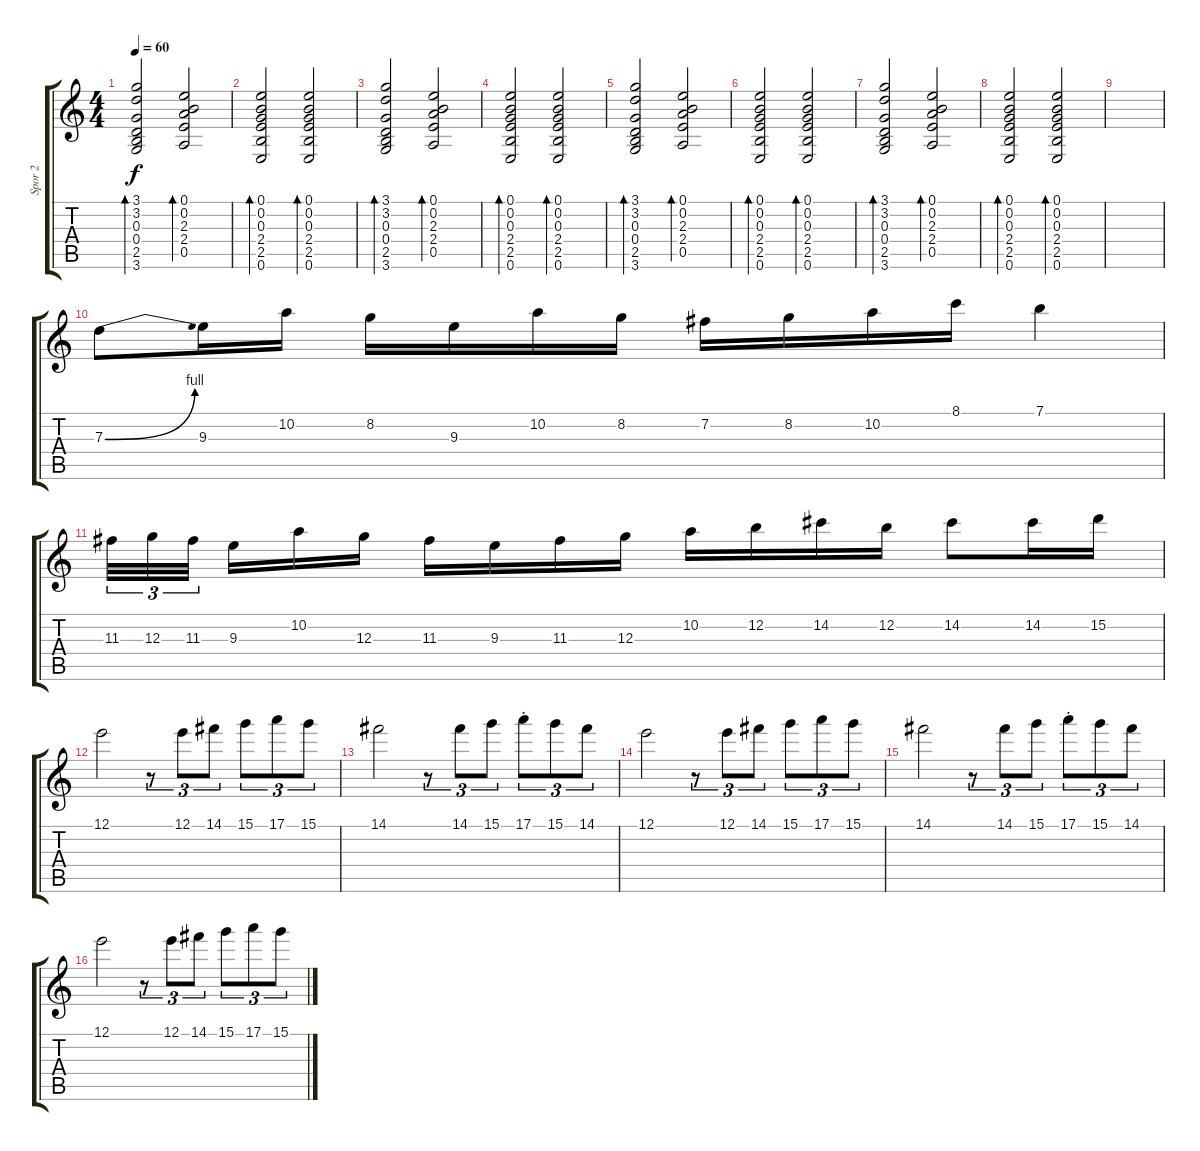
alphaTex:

\track ("Spor 2" "Spor 2") {instrument acousticguitarsteel}
\staff {score tabs}
\tuning (E4 B3 G3 D3 A2 E2) {hide}
\ts (4 4)
\tempo 60
\clef g2
\ks c
(3.1 3.2 0.3 0.4 2.5 3.6).2{bd 60 dy f} (0.1 0.2 2.3 2.4 0.5).2{bd 60} |
(0.1 0.2 0.3 2.4 2.5 0.6).2{bd 60} (0.1 0.2 0.3 2.4 2.5 0.6).2{bd 60} |
(3.1 3.2 0.3 0.4 2.5 3.6).2{bd 60} (0.1 0.2 2.3 2.4 0.5).2{bd 60} |
(0.1 0.2 0.3 2.4 2.5 0.6).2{bd 60} (0.1 0.2 0.3 2.4 2.5 0.6).2{bd 60} |
(3.1 3.2 0.3 0.4 2.5 3.6).2{bd 60} (0.1 0.2 2.3 2.4 0.5).2{bd 60} |
(0.1 0.2 0.3 2.4 2.5 0.6).2{bd 60} (0.1 0.2 0.3 2.4 2.5 0.6).2{bd 60} |
(3.1 3.2 0.3 0.4 2.5 3.6).2{bd 60} (0.1 0.2 2.3 2.4 0.5).2{bd 60} |
(0.1 0.2 0.3 2.4 2.5 0.6).2{bd 60} (0.1 0.2 0.3 2.4 2.5 0.6).2{bd 60} |
|
7.3{be (bend 0 0 60 4)}.8{volume 13} 9.3.16 10.2.16 8.2.16 9.3.16 10.2.16 8.2.16 7.2.16 8.2.16 10.2.16 8.1.16 7.1.4 |
11.3.32{tu (3 2)} 12.3.32{tu (3 2)} 11.3.32{tu (3 2) beam splitsecondary} 9.3.16 10.2.16 12.3.16 11.3.16 9.3.16 11.3.16 12.3.16 10.2.16 12.2.16 14.2.16 12.2.16 14.2.8 14.2.16 15.2.16 |
12.1.2 r.8{tu (3 2)} 12.1.8{tu (3 2)} 14.1.8{tu (3 2)} 15.1.8{tu (3 2)} 17.1.8{tu (3 2)} 15.1.8{tu (3 2)} |
14.1.2 r.8{tu (3 2)} 14.1.8{tu (3 2)} 15.1.8{tu (3 2)} 17.1{st}.8{tu (3 2)} 15.1.8{tu (3 2)} 14.1.8{tu (3 2)} |
12.1.2 r.8{tu (3 2)} 12.1.8{tu (3 2)} 14.1.8{tu (3 2)} 15.1.8{tu (3 2)} 17.1.8{tu (3 2)} 15.1.8{tu (3 2)} |
14.1.2 r.8{tu (3 2)} 14.1.8{tu (3 2)} 15.1.8{tu (3 2)} 17.1{st}.8{tu (3 2)} 15.1.8{tu (3 2)} 14.1.8{tu (3 2)} |
12.1.2 r.8{tu (3 2)} 12.1.8{tu (3 2)} 14.1.8{tu (3 2)} 15.1.8{tu (3 2)} 17.1.8{tu (3 2)} 15.1.8{tu (3 2)}
